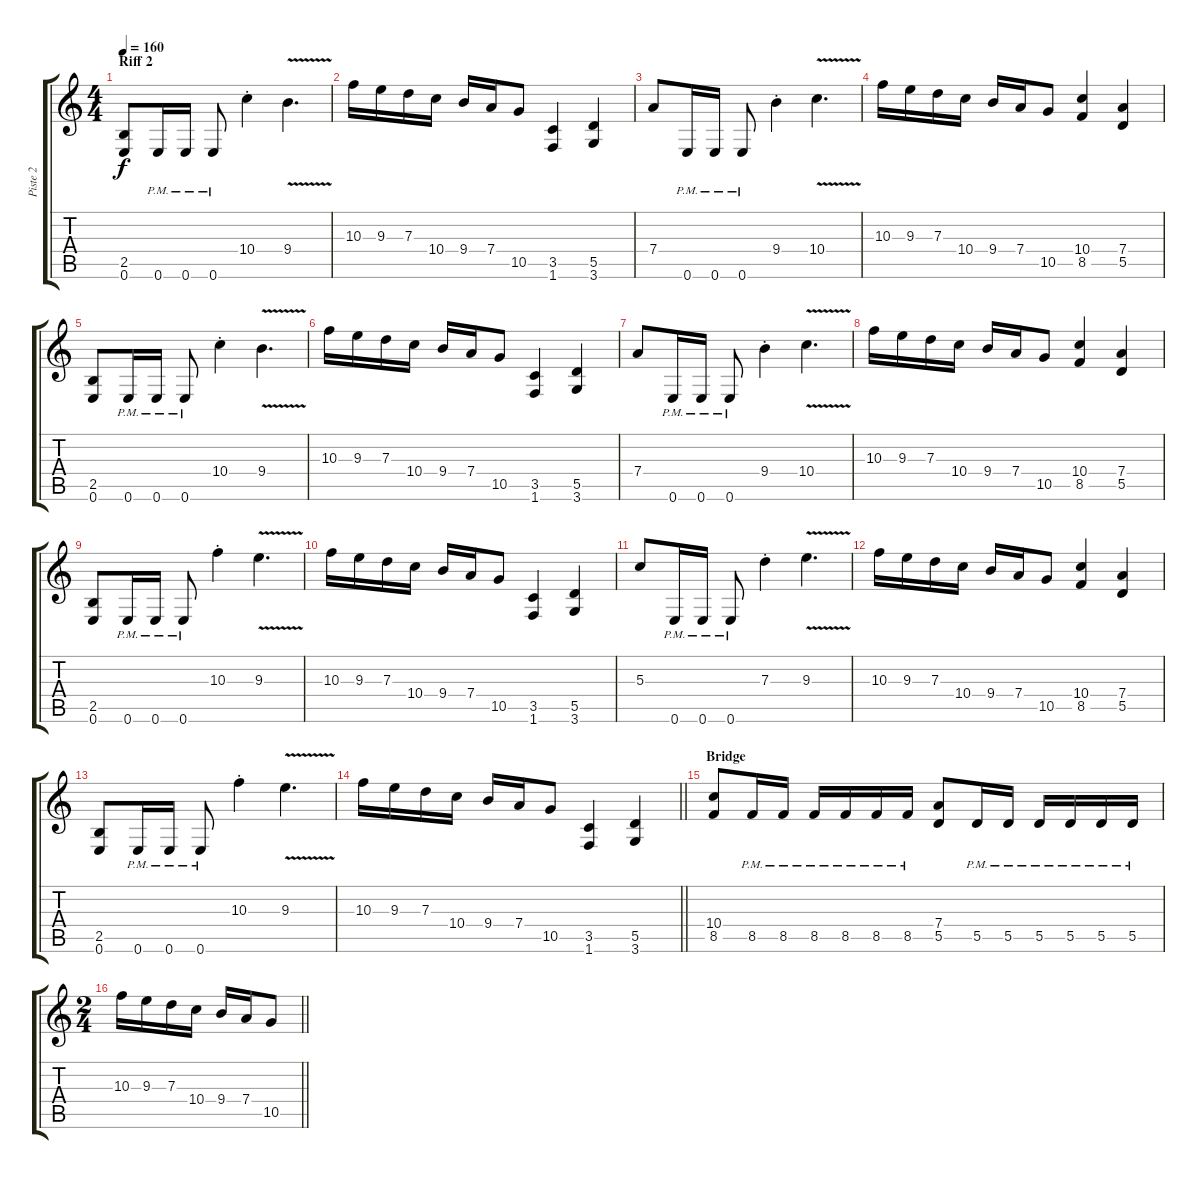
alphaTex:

\track ("Piste 2" "Piste 2") {instrument distortionguitar}
\staff {score tabs}
\tuning (E4 B3 G3 D3 A2 E2) {hide}
\ts (4 4)
\section ("" "Riff 2")
\tempo 160
\clef g2
\ks c
(2.5 0.6).8{dy f} 0.6{pm}.16 0.6{pm}.16 0.6{pm}.8 10.4{st}.4 9.4{v}.4{d} |
10.3.16 9.3.16 7.3.16 10.4.16 9.4.16 7.4.16 10.5.8 (3.5 1.6).4 (5.5 3.6).4 |
7.4.8 0.6{pm}.16 0.6{pm}.16 0.6{pm}.8 9.4{st}.4 10.4{v}.4{d} |
10.3.16 9.3.16 7.3.16 10.4.16 9.4.16 7.4.16 10.5.8 (10.4 8.5).4 (7.4 5.5).4 |
(2.5 0.6).8 0.6{pm}.16 0.6{pm}.16 0.6{pm}.8 10.4{st}.4 9.4{v}.4{d} |
10.3.16 9.3.16 7.3.16 10.4.16 9.4.16 7.4.16 10.5.8 (3.5 1.6).4 (5.5 3.6).4 |
7.4.8 0.6{pm}.16 0.6{pm}.16 0.6{pm}.8 9.4{st}.4 10.4{v}.4{d} |
10.3.16 9.3.16 7.3.16 10.4.16 9.4.16 7.4.16 10.5.8 (10.4 8.5).4 (7.4 5.5).4 |
(2.5 0.6).8 0.6{pm}.16 0.6{pm}.16 0.6{pm}.8 10.3{st}.4 9.3{v}.4{d} |
10.3.16 9.3.16 7.3.16 10.4.16 9.4.16 7.4.16 10.5.8 (3.5 1.6).4 (5.5 3.6).4 |
5.3.8 0.6{pm}.16 0.6{pm}.16 0.6{pm}.8 7.3{st}.4 9.3{v}.4{d} |
10.3.16 9.3.16 7.3.16 10.4.16 9.4.16 7.4.16 10.5.8 (10.4 8.5).4 (7.4 5.5).4 |
(2.5 0.6).8 0.6{pm}.16 0.6{pm}.16 0.6{pm}.8 10.3{st}.4 9.3{v}.4{d} |
\barLineRight lightlight
10.3.16 9.3.16 7.3.16 10.4.16 9.4.16 7.4.16 10.5.8 (3.5 1.6).4 (5.5 3.6).4 |
\section ("" "Bridge")
(10.4 8.5).8 8.5{pm}.16 8.5{pm}.16 8.5{pm}.16 8.5{pm}.16 8.5{pm}.16 8.5{pm}.16 (7.4 5.5).8 5.5{pm}.16 5.5{pm}.16 5.5{pm}.16 5.5{pm}.16 5.5{pm}.16 5.5{pm}.16 |
\ts (2 4)
\barLineRight lightlight
10.3.16 9.3.16 7.3.16 10.4.16 9.4.16 7.4.16 10.5.8
